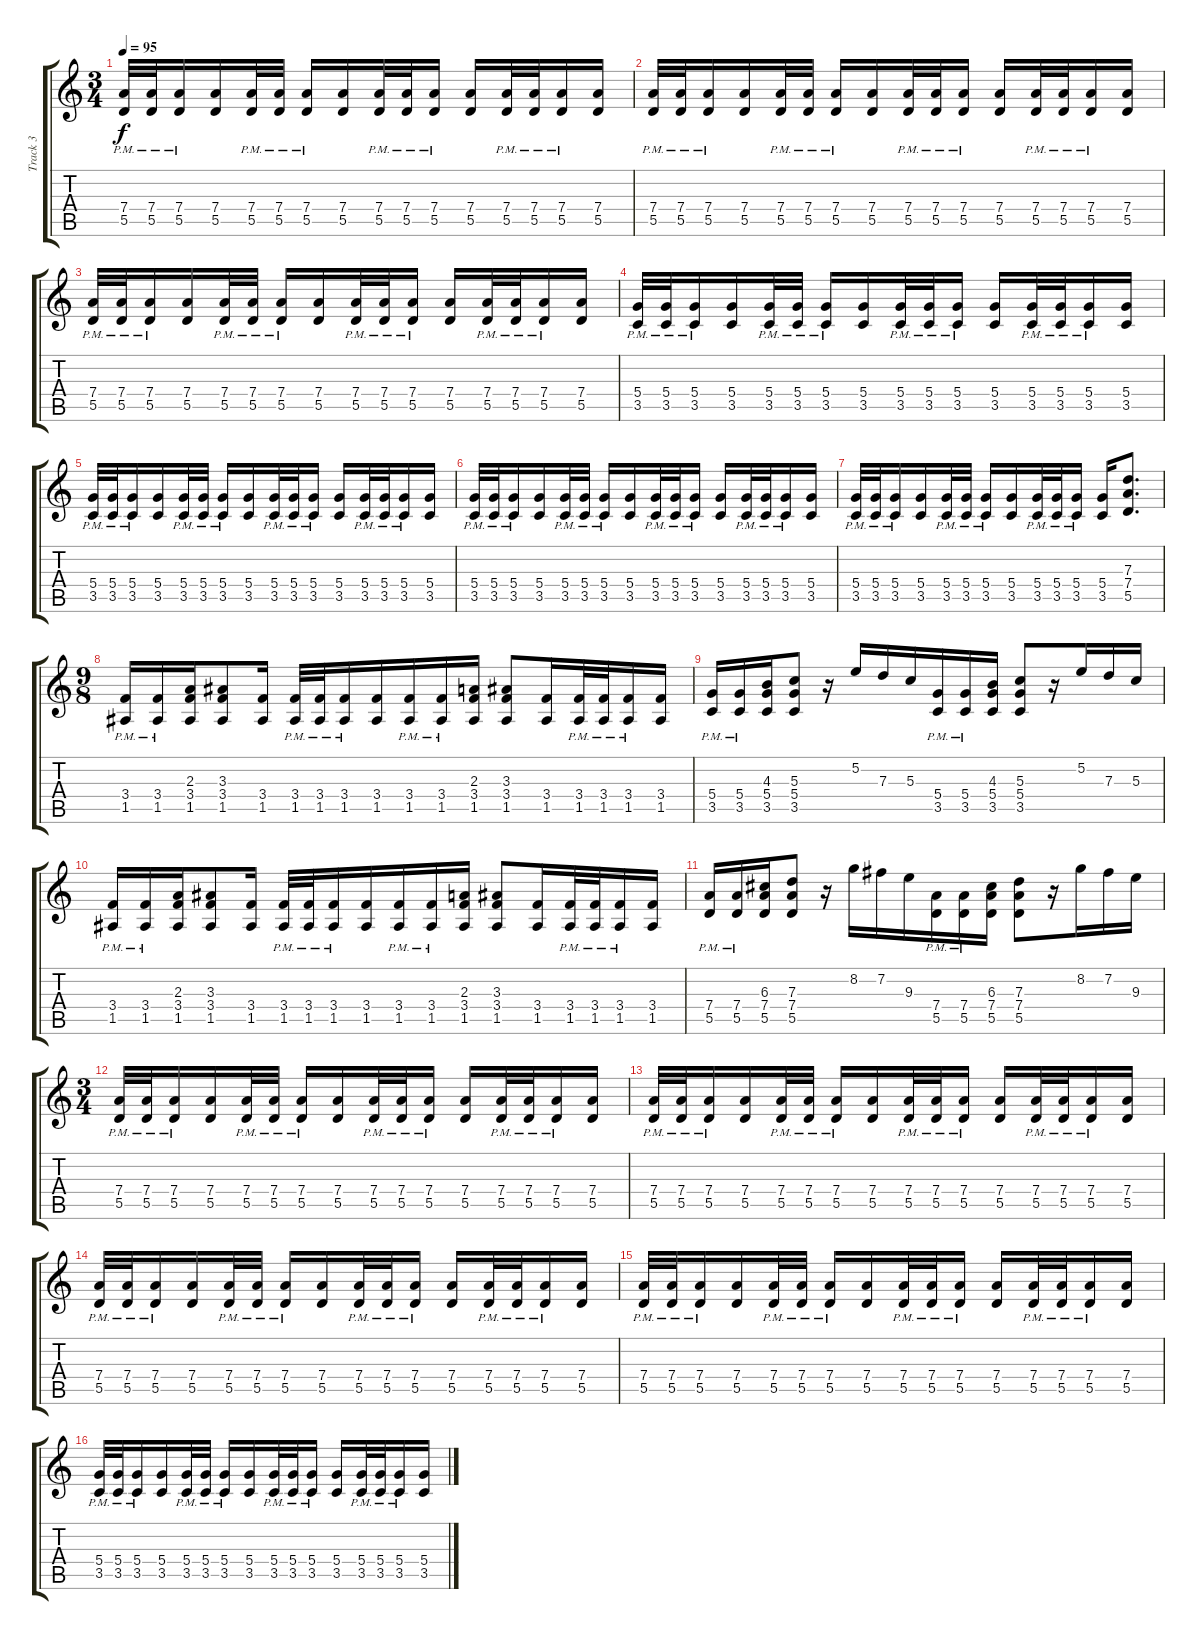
\track ("Track 3" "Track 3") {instrument overdrivenguitar}
\staff {score tabs}
\tuning (E4 B3 G3 D3 A2 E2) {hide}
\ts (3 4)
\tempo 95
\clef g2
\ks c
(7.4{pm} 5.5{pm}).32{dy f} (7.4{pm} 5.5{pm}).32 (7.4{pm} 5.5{pm}).16 (7.4 5.5).16 (7.4{pm} 5.5{pm}).32 (7.4{pm} 5.5{pm}).32 (7.4{pm} 5.5{pm}).16 (7.4 5.5).16 (7.4{pm} 5.5{pm}).32 (7.4{pm} 5.5{pm}).32 (7.4{pm} 5.5{pm}).16 (7.4 5.5).16 (7.4{pm} 5.5{pm}).32 (7.4{pm} 5.5{pm}).32 (7.4{pm} 5.5{pm}).16 (7.4 5.5).16 |
(7.4{pm} 5.5{pm}).32 (7.4{pm} 5.5{pm}).32 (7.4{pm} 5.5{pm}).16 (7.4 5.5).16 (7.4{pm} 5.5{pm}).32 (7.4{pm} 5.5{pm}).32 (7.4{pm} 5.5{pm}).16 (7.4 5.5).16 (7.4{pm} 5.5{pm}).32 (7.4{pm} 5.5{pm}).32 (7.4{pm} 5.5{pm}).16 (7.4 5.5).16 (7.4{pm} 5.5{pm}).32 (7.4{pm} 5.5{pm}).32 (7.4{pm} 5.5{pm}).16 (7.4 5.5).16 |
(7.4{pm} 5.5{pm}).32 (7.4{pm} 5.5{pm}).32 (7.4{pm} 5.5{pm}).16 (7.4 5.5).16 (7.4{pm} 5.5{pm}).32 (7.4{pm} 5.5{pm}).32 (7.4{pm} 5.5{pm}).16 (7.4 5.5).16 (7.4{pm} 5.5{pm}).32 (7.4{pm} 5.5{pm}).32 (7.4{pm} 5.5{pm}).16 (7.4 5.5).16 (7.4{pm} 5.5{pm}).32 (7.4{pm} 5.5{pm}).32 (7.4{pm} 5.5{pm}).16 (7.4 5.5).16 |
(5.4{pm} 3.5{pm}).32 (5.4{pm} 3.5{pm}).32 (5.4{pm} 3.5{pm}).16 (5.4 3.5).16 (5.4{pm} 3.5{pm}).32 (5.4{pm} 3.5{pm}).32 (5.4{pm} 3.5{pm}).16 (5.4 3.5).16 (5.4{pm} 3.5{pm}).32 (5.4{pm} 3.5{pm}).32 (5.4{pm} 3.5{pm}).16 (5.4 3.5).16 (5.4{pm} 3.5{pm}).32 (5.4{pm} 3.5{pm}).32 (5.4{pm} 3.5{pm}).16 (5.4 3.5).16 |
(5.4{pm} 3.5{pm}).32 (5.4{pm} 3.5{pm}).32 (5.4{pm} 3.5{pm}).16 (5.4 3.5).16 (5.4{pm} 3.5{pm}).32 (5.4{pm} 3.5{pm}).32 (5.4{pm} 3.5{pm}).16 (5.4 3.5).16 (5.4{pm} 3.5{pm}).32 (5.4{pm} 3.5{pm}).32 (5.4{pm} 3.5{pm}).16 (5.4 3.5).16 (5.4{pm} 3.5{pm}).32 (5.4{pm} 3.5{pm}).32 (5.4{pm} 3.5{pm}).16 (5.4 3.5).16 |
(5.4{pm} 3.5{pm}).32 (5.4{pm} 3.5{pm}).32 (5.4{pm} 3.5{pm}).16 (5.4 3.5).16 (5.4{pm} 3.5{pm}).32 (5.4{pm} 3.5{pm}).32 (5.4{pm} 3.5{pm}).16 (5.4 3.5).16 (5.4{pm} 3.5{pm}).32 (5.4{pm} 3.5{pm}).32 (5.4{pm} 3.5{pm}).16 (5.4 3.5).16 (5.4{pm} 3.5{pm}).32 (5.4{pm} 3.5{pm}).32 (5.4{pm} 3.5{pm}).16 (5.4 3.5).16 |
(5.4{pm} 3.5{pm}).32 (5.4{pm} 3.5{pm}).32 (5.4{pm} 3.5{pm}).16 (5.4 3.5).16 (5.4{pm} 3.5{pm}).32 (5.4{pm} 3.5{pm}).32 (5.4{pm} 3.5{pm}).16 (5.4 3.5).16 (5.4{pm} 3.5{pm}).32 (5.4{pm} 3.5{pm}).32 (5.4{pm} 3.5{pm}).16 (5.4 3.5).16 (7.3 7.4 5.5).8{d} |
\ts (9 8)
(3.4{pm} 1.5{pm}).16 (3.4{pm} 1.5{pm}).16 (2.3 3.4 1.5).16 (3.3 3.4 1.5).8 (3.4 1.5).16 (3.4{pm} 1.5{pm}).32 (3.4{pm} 1.5{pm}).32 (3.4{pm} 1.5{pm}).16 (3.4 1.5).16 (3.4{pm} 1.5{pm}).16 (3.4{pm} 1.5{pm}).16 (2.3 3.4 1.5).16 (3.3 3.4 1.5).8 (3.4 1.5).16 (3.4{pm} 1.5{pm}).32 (3.4{pm} 1.5{pm}).32 (3.4{pm} 1.5{pm}).16 (3.4 1.5).16 |
(5.4{pm} 3.5{pm}).16 (5.4{pm} 3.5{pm}).16 (4.3 5.4 3.5).16 (5.3 5.4 3.5).8 r.16 5.2.16 7.3.16 5.3.16 (5.4{pm} 3.5{pm}).16 (5.4{pm} 3.5{pm}).16 (4.3 5.4 3.5).16 (5.3 5.4 3.5).8 r.16 5.2.16 7.3.16 5.3.16 |
(3.4{pm} 1.5{pm}).16 (3.4{pm} 1.5{pm}).16 (2.3 3.4 1.5).16 (3.3 3.4 1.5).8 (3.4 1.5).16 (3.4{pm} 1.5{pm}).32 (3.4{pm} 1.5{pm}).32 (3.4{pm} 1.5{pm}).16 (3.4 1.5).16 (3.4{pm} 1.5{pm}).16 (3.4{pm} 1.5{pm}).16 (2.3 3.4 1.5).16 (3.3 3.4 1.5).8 (3.4 1.5).16 (3.4{pm} 1.5{pm}).32 (3.4{pm} 1.5{pm}).32 (3.4{pm} 1.5{pm}).16 (3.4 1.5).16 |
(7.4{pm} 5.5{pm}).16 (7.4{pm} 5.5{pm}).16 (6.3 7.4 5.5).16 (7.3 7.4 5.5).8 r.16 8.2.16 7.2.16 9.3.16 (7.4{pm} 5.5{pm}).16 (7.4{pm} 5.5{pm}).16 (6.3 7.4 5.5).16 (7.3 7.4 5.5).8 r.16 8.2.16 7.2.16 9.3.16 |
\ts (3 4)
(7.4{pm} 5.5{pm}).32 (7.4{pm} 5.5{pm}).32 (7.4{pm} 5.5{pm}).16 (7.4 5.5).16 (7.4{pm} 5.5{pm}).32 (7.4{pm} 5.5{pm}).32 (7.4{pm} 5.5{pm}).16 (7.4 5.5).16 (7.4{pm} 5.5{pm}).32 (7.4{pm} 5.5{pm}).32 (7.4{pm} 5.5{pm}).16 (7.4 5.5).16 (7.4{pm} 5.5{pm}).32 (7.4{pm} 5.5{pm}).32 (7.4{pm} 5.5{pm}).16 (7.4 5.5).16 |
(7.4{pm} 5.5{pm}).32 (7.4{pm} 5.5{pm}).32 (7.4{pm} 5.5{pm}).16 (7.4 5.5).16 (7.4{pm} 5.5{pm}).32 (7.4{pm} 5.5{pm}).32 (7.4{pm} 5.5{pm}).16 (7.4 5.5).16 (7.4{pm} 5.5{pm}).32 (7.4{pm} 5.5{pm}).32 (7.4{pm} 5.5{pm}).16 (7.4 5.5).16 (7.4{pm} 5.5{pm}).32 (7.4{pm} 5.5{pm}).32 (7.4{pm} 5.5{pm}).16 (7.4 5.5).16 |
(7.4{pm} 5.5{pm}).32 (7.4{pm} 5.5{pm}).32 (7.4{pm} 5.5{pm}).16 (7.4 5.5).16 (7.4{pm} 5.5{pm}).32 (7.4{pm} 5.5{pm}).32 (7.4{pm} 5.5{pm}).16 (7.4 5.5).16 (7.4{pm} 5.5{pm}).32 (7.4{pm} 5.5{pm}).32 (7.4{pm} 5.5{pm}).16 (7.4 5.5).16 (7.4{pm} 5.5{pm}).32 (7.4{pm} 5.5{pm}).32 (7.4{pm} 5.5{pm}).16 (7.4 5.5).16 |
(7.4{pm} 5.5{pm}).32 (7.4{pm} 5.5{pm}).32 (7.4{pm} 5.5{pm}).16 (7.4 5.5).16 (7.4{pm} 5.5{pm}).32 (7.4{pm} 5.5{pm}).32 (7.4{pm} 5.5{pm}).16 (7.4 5.5).16 (7.4{pm} 5.5{pm}).32 (7.4{pm} 5.5{pm}).32 (7.4{pm} 5.5{pm}).16 (7.4 5.5).16 (7.4{pm} 5.5{pm}).32 (7.4{pm} 5.5{pm}).32 (7.4{pm} 5.5{pm}).16 (7.4 5.5).16 |
(5.4{pm} 3.5{pm}).32 (5.4{pm} 3.5{pm}).32 (5.4{pm} 3.5{pm}).16 (5.4 3.5).16 (5.4{pm} 3.5{pm}).32 (5.4{pm} 3.5{pm}).32 (5.4{pm} 3.5{pm}).16 (5.4 3.5).16 (5.4{pm} 3.5{pm}).32 (5.4{pm} 3.5{pm}).32 (5.4{pm} 3.5{pm}).16 (5.4 3.5).16 (5.4{pm} 3.5{pm}).32 (5.4{pm} 3.5{pm}).32 (5.4{pm} 3.5{pm}).16 (5.4 3.5).16
